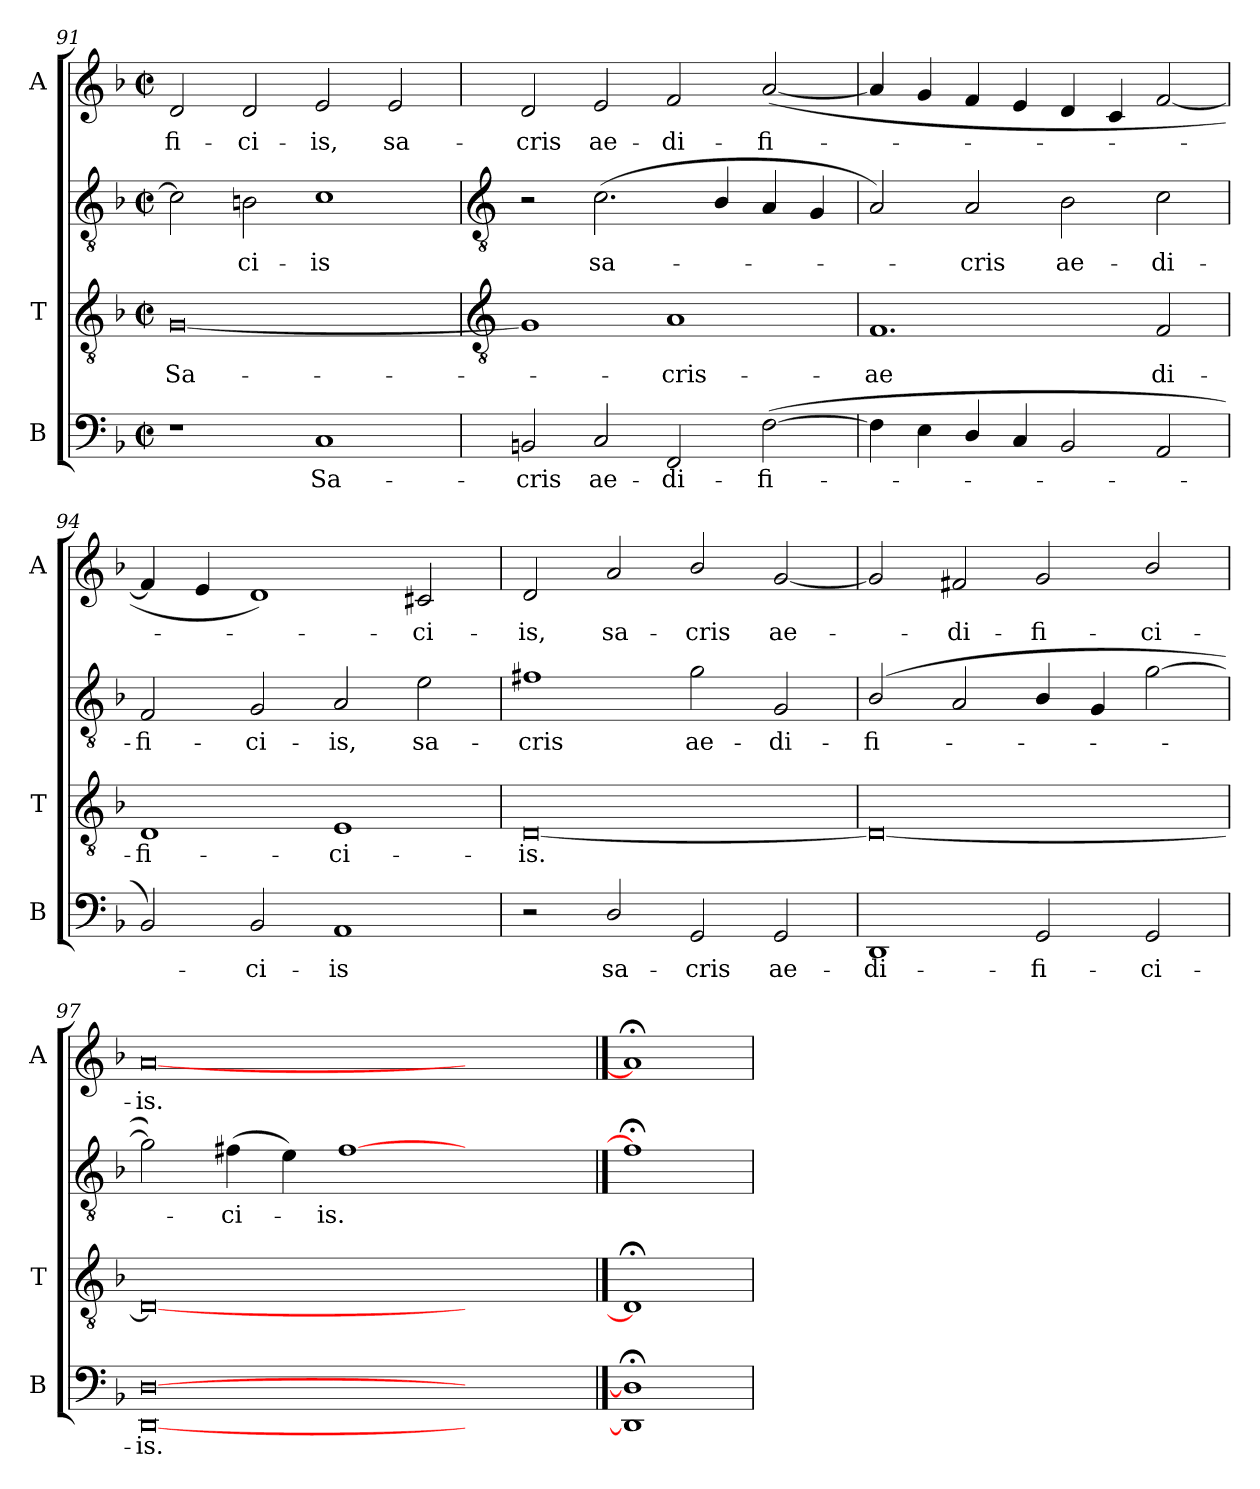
**kern	**text	**kern	**text	**kern	**text	**kern	**text
*part3	*part3	*part2	*part2	*part2	*part2	*part1	*part1
*staff4	*staff4	*staff3	*staff3	*staff2	*staff2	*staff1	*staff1
*I"B	*	*I"T	*	*	*	*I"A	*
*I'B	*	*I'T	*	*	*	*I'A	*
*clefF4	*	*clefGv2	*	*clefGv2	*	*clefG2	*
*k[b-]	*	*k[b-]	*	*k[b-]	*	*k[b-]	*
*F:	*	*F:	*	*F:	*	*F:	*
*M4/2	*	*M4/2	*	*M4/2	*	*M4/2	*
*met(c|)	*	*met(c|)	*	*met(c|)	*	*met(c|)	*
=91	=91	=91	=91	=91	=91	=91	=91
!	!	!	!LO:LY:b	!	!	!	!LO:LY:b
1r	.	[0G	Sa-	2c]	.	2d	-fi-
!	!	!	!	!	!LO:LY:b	!	!LO:LY:b
.	.	.	.	2Bn	ci-	2d	-ci-
!	!LO:LY:b	!	!	!	!LO:LY:b	!	!LO:LY:b
1C	Sa-	.	.	1c	-is	2e	-is,
!	!	!	!	!	!	!	!LO:LY:b
.	.	.	.	.	.	2e	sa-
!!LO:LB:g=z
=92	=92	=92	=92	=92	=92	=92	=92
*	*	*clefGv2	*	*clefGv2	*	*	*
!	!LO:LY:b	!	!	!	!	!	!LO:LY:b
2BBn	-cris	1G]	.	2r	.	2d	-cris
!	!LO:LY:b	!	!	!	!LO:LY:b	!	!LO:LY:b
2C	ae-	.	.	(<2.c	sa-	2e	ae-
!	!LO:LY:b	!	!LO:LY:b	!	!	!	!LO:LY:b
2FF	-di-	1A	cris-	.	.	2f	-di-
.	.	.	.	4B-/	.	.	.
!	!LO:LY:b	!	!	!	!	!	!LO:LY:b
(<[2F	-fi-	.	.	4A	.	(<[2a	-fi-
.	.	.	.	4G	.	.	.
=93	=93	=93	=93	=93	=93	=93	=93
!	!	!	!LO:LY:b	!	!	!	!
4F]	.	1.F	-ae	2A)	.	4a]	.
4E\	.	.	.	.	.	4g	.
!	!	!	!	!	!LO:LY:b	!	!
4D/	.	.	.	2A	-cris	4f	.
4C	.	.	.	.	.	4e	.
!	!	!	!	!	!LO:LY:b	!	!
2BB-	.	.	.	2B-	ae-	4d	.
.	.	.	.	.	.	4c	.
!	!	!	!LO:LY:b	!	!LO:LY:b	!	!
2AA	.	2F	di-	2c	-di-	[2f	.
=94	=94	=94	=94	=94	=94	=94	=94
!	!	!	!LO:LY:b	!	!LO:LY:b	!	!
2BB-)	.	1D	-fi-	2F	-fi-	4f]	.
.	.	.	.	.	.	4e	.
!	!LO:LY:b	!	!	!	!LO:LY:b	!	!
2BB-	ci-	.	.	2G	-ci-	1d)	.
!	!LO:LY:b	!	!LO:LY:b	!	!LO:LY:b	!	!
1AA	-is	1E	-ci-	2A	-is,	.	.
!	!	!	!	!	!LO:LY:b	!	!LO:LY:b
.	.	.	.	2e	sa-	2c#X	ci-
=95	=95	=95	=95	=95	=95	=95	=95
!	!	!	!LO:LY:b	!	!LO:LY:b	!	!LO:LY:b
2r	.	[0D	-is.	1f#X	-cris	2d	-is,
!	!LO:LY:b	!	!	!	!	!	!LO:LY:b
2D/	sa-	.	.	.	.	2a	sa-
!	!LO:LY:b	!	!	!	!LO:LY:b	!	!LO:LY:b
2GG	-cris	.	.	2g	ae-	2b-/	-cris
!	!LO:LY:b	!	!	!	!LO:LY:b	!	!LO:LY:b
2GG	ae-	.	.	2G	-di-	[2g	ae-
=96	=96	=96	=96	=96	=96	=96	=96
!	!LO:LY:b	!	!	!	!LO:LY:b	!	!
1DD	-di-	0D_	.	(<2B-/	fi-	2g]	.
!	!	!	!	!	!	!	!LO:LY:b
.	.	.	.	2A	.	2f#X	di-
!	!LO:LY:b	!	!	!	!	!	!LO:LY:b
2GG	-fi--	.	.	4B-/	.	2g	-fi-
.	.	.	.	4G	.	.	.
!	!LO:LY:b	!	!	!	!	!	!LO:LY:b
2GG	-ci-	.	.	[2g	.	2b-/	-ci-
=97	=97	=97	=97	=97	=97	=97	=97
!	!LO:LY:b	!	!	!	!	!	!LO:LY:b
[0DD [0D	-is.	0D_	.	2g])	.	[0a	-is.
!	!	!	!	!	!LO:LY:b	!	!
.	.	.	.	(>4f#X	ci-	.	.
.	.	.	.	4e)	.	.	.
!	!	!	!	!	!LO:LY:b	!	!
.	.	.	.	[1f#	is.	.	.
1ryy	.	1ryy	.	1ryy	.	1ryy	.
==98	==98	==98	==98	==98	==98	==98	==98
1DD];< 1D];<	.	1D;<]	.	1f#;<]	.	1a;<]	.
=	=	=	=	=	=	=	=
*-	*-	*-	*-	*-	*-	*-	*-
